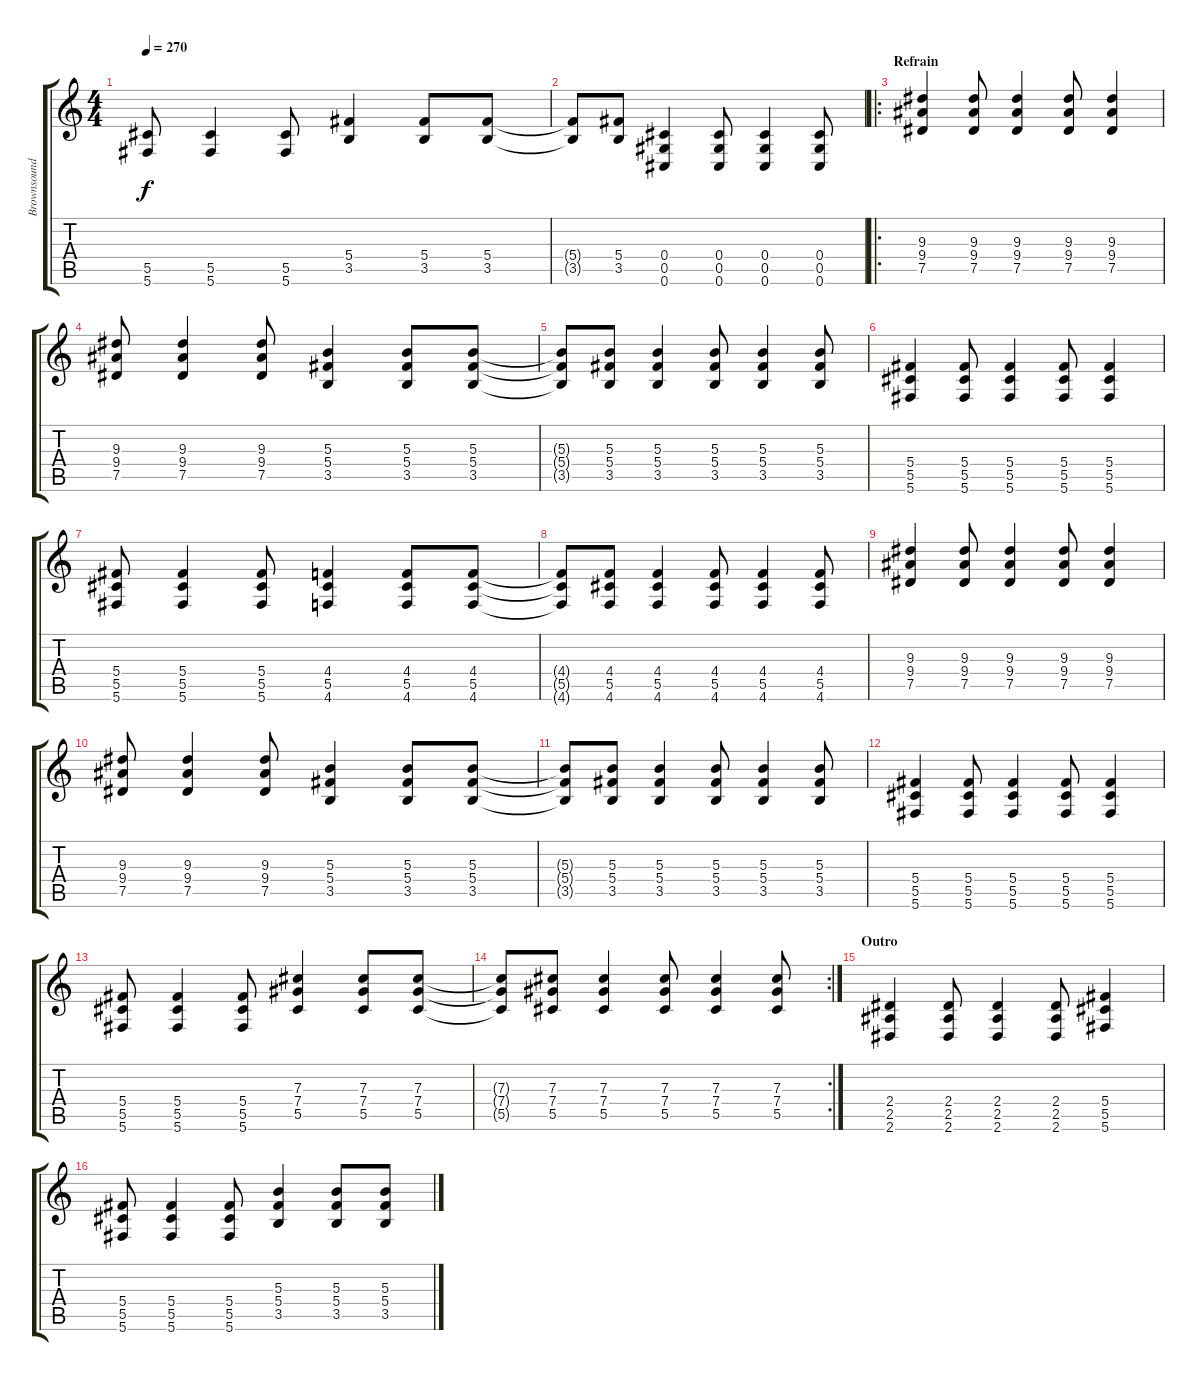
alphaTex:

\track ("Brownsound" "Brownsound") {instrument distortionguitar}
\staff {score tabs}
\tuning (Eb4 Bb3 Gb3 Db3 Ab2 Db2) {hide}
\ts (4 4)
\tempo 270
\clef g2
\ks c
(5.5 5.6).8{dy f} (5.5 5.6).4 (5.5 5.6).8 (5.4 3.5).4 (5.4 3.5).8 (5.4 3.5).8 |
(5.4{t} 3.5{t}).8 (5.4 3.5).8 (0.4 0.5 0.6).4 (0.4 0.5 0.6).8 (0.4 0.5 0.6).4 (0.4 0.5 0.6).8 |
\ro
\section ("" "Refrain")
(9.3 9.4 7.5).4 (9.3 9.4 7.5).8 (9.3 9.4 7.5).4 (9.3 9.4 7.5).8 (9.3 9.4 7.5).4 |
(9.3 9.4 7.5).8 (9.3 9.4 7.5).4 (9.3 9.4 7.5).8 (5.3 5.4 3.5).4 (5.3 5.4 3.5).8 (5.3 5.4 3.5).8 |
(5.3{t} 5.4{t} 3.5{t}).8 (5.3 5.4 3.5).8 (5.3 5.4 3.5).4 (5.3 5.4 3.5).8 (5.3 5.4 3.5).4 (5.3 5.4 3.5).8 |
(5.4 5.5 5.6).4 (5.4 5.5 5.6).8 (5.4 5.5 5.6).4 (5.4 5.5 5.6).8 (5.4 5.5 5.6).4 |
(5.4 5.5 5.6).8 (5.4 5.5 5.6).4 (5.4 5.5 5.6).8 (4.4 5.5 4.6).4 (4.4 5.5 4.6).8 (4.4 5.5 4.6).8 |
(4.4{t} 5.5{t} 4.6{t}).8 (4.4 5.5 4.6).8 (4.4 5.5 4.6).4 (4.4 5.5 4.6).8 (4.4 5.5 4.6).4 (4.4 5.5 4.6).8 |
(9.3 9.4 7.5).4 (9.3 9.4 7.5).8 (9.3 9.4 7.5).4 (9.3 9.4 7.5).8 (9.3 9.4 7.5).4 |
(9.3 9.4 7.5).8 (9.3 9.4 7.5).4 (9.3 9.4 7.5).8 (5.3 5.4 3.5).4 (5.3 5.4 3.5).8 (5.3 5.4 3.5).8 |
(5.3{t} 5.4{t} 3.5{t}).8 (5.3 5.4 3.5).8 (5.3 5.4 3.5).4 (5.3 5.4 3.5).8 (5.3 5.4 3.5).4 (5.3 5.4 3.5).8 |
(5.4 5.5 5.6).4 (5.4 5.5 5.6).8 (5.4 5.5 5.6).4 (5.4 5.5 5.6).8 (5.4 5.5 5.6).4 |
(5.4 5.5 5.6).8 (5.4 5.5 5.6).4 (5.4 5.5 5.6).8 (7.3 7.4 5.5).4 (7.3 7.4 5.5).8 (7.3 7.4 5.5).8 |
\rc 2
(7.3{t} 7.4{t} 5.5{t}).8 (7.3 7.4 5.5).8 (7.3 7.4 5.5).4 (7.3 7.4 5.5).8 (7.3 7.4 5.5).4 (7.3 7.4 5.5).8 |
\section ("" "Outro")
(2.4 2.5 2.6).4 (2.4 2.5 2.6).8 (2.4 2.5 2.6).4 (2.4 2.5 2.6).8 (5.4 5.5 5.6).4 |
(5.4 5.5 5.6).8 (5.4 5.5 5.6).4 (5.4 5.5 5.6).8 (5.3 5.4 3.5).4 (5.3 5.4 3.5).8 (5.3 5.4 3.5).8
